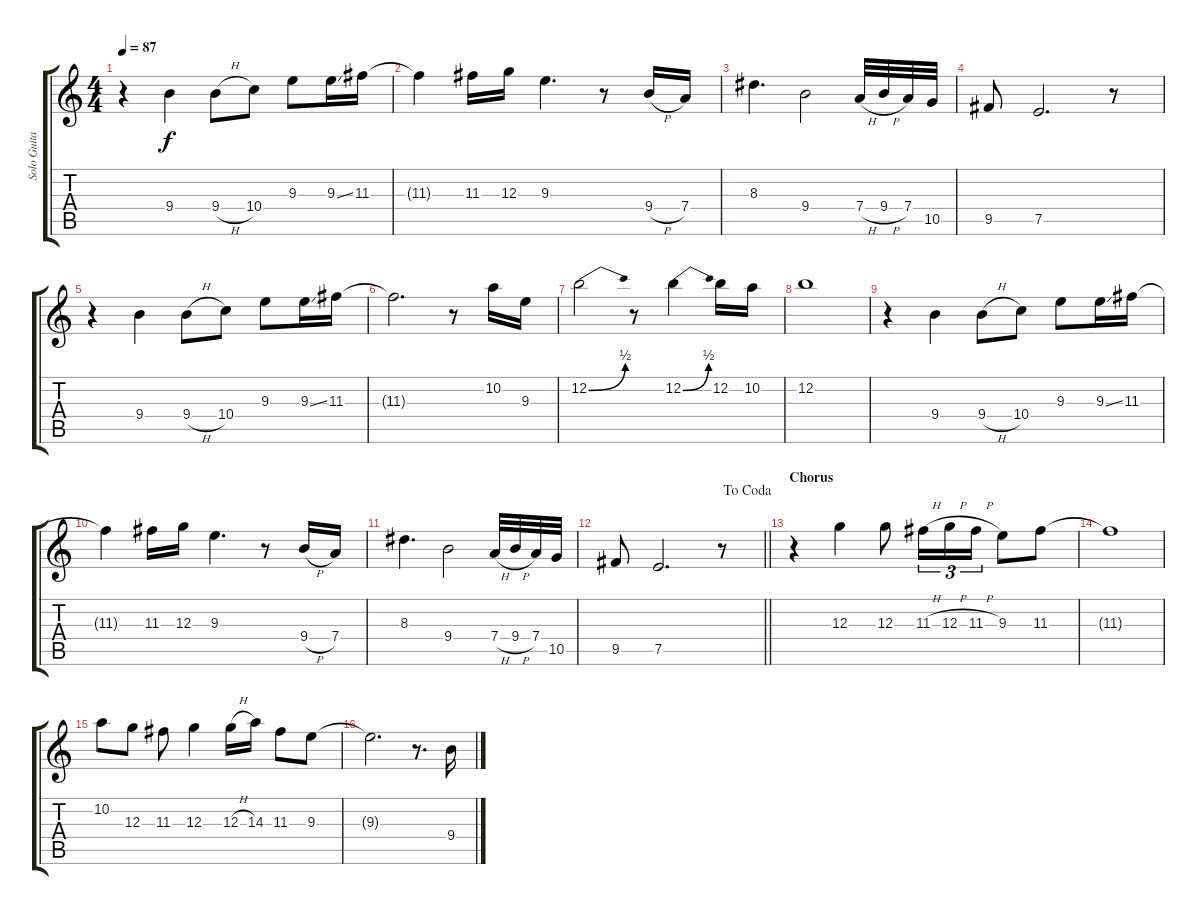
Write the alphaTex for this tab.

\track ("Solo Guitar" "Solo Guita") {instrument overdrivenguitar}
\staff {score tabs}
\tuning (E4 B3 G3 D3 A2 E2) {hide}
\ts (4 4)
\tempo 87
\clef g2
\ks c
r.4{dy f} 9.4.4 9.4{h}.8 10.4.8 9.3.8 9.3{ss}.16 11.3.16 |
11.3{t}.4 11.3.16 12.3.16 9.3.4{d} r.8 9.4{h}.16 7.4.16 |
8.3.4{d} 9.4.2 7.4{h}.32 9.4{h}.32 7.4.32 10.5.32 |
9.5.8 7.5.2{d} r.8 |
r.4 9.4.4 9.4{h}.8 10.4.8 9.3.8 9.3{ss}.16 11.3.16 |
11.3{t}.2{d} r.8 10.2.16 9.3.16 |
12.2{be (bend 0 0 60 2)}.2 r.8 12.2{be (bend 0 0 60 2)}.4 12.2.16 10.2.16 |
12.2.1 |
r.4 9.4.4 9.4{h}.8 10.4.8 9.3.8 9.3{ss}.16 11.3.16 |
11.3{t}.4 11.3.16 12.3.16 9.3.4{d} r.8 9.4{h}.16 7.4.16 |
8.3.4{d} 9.4.2 7.4{h}.32 9.4{h}.32 7.4.32 10.5.32 |
\jump dacoda
\barLineRight lightlight
9.5.8 7.5.2{d} r.8 |
\section ("" "Chorus")
r.4 12.3.4 12.3.8 11.3{h}.16{tu (3 2)} 12.3{h}.16{tu (3 2)} 11.3{h}.16{tu (3 2)} 9.3.8 11.3.8 |
11.3{t}.1 |
10.2.8 12.3.8 11.3.8 12.3.4 12.3{h}.16 14.3.16 11.3.8 9.3.8 |
9.3{t}.2{d} r.8{d} 9.4{h}.16
